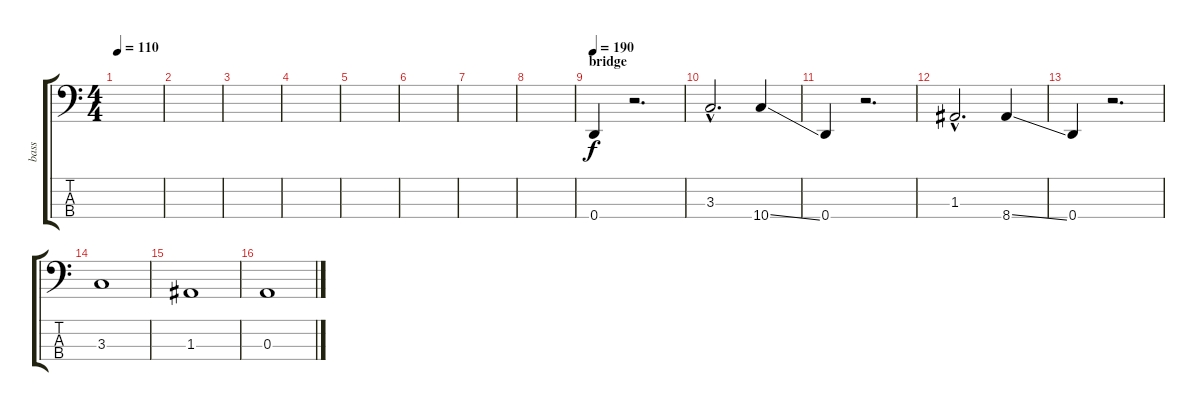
\track ("bass" "bass") {instrument electricbassfinger}
\staff {score tabs}
\tuning (G2 D2 A1 D1) {hide}
\ts (4 4)
\tempo 110
\clef f4
\ks c
|
|
|
|
|
|
|
|
\section ("" "bridge")
\tempo 190
0.4.4 r.2{d} |
3.3{hac}.2{d} 10.4{ss}.4 |
0.4.4 r.2{d} |
1.3{hac}.2{d} 8.4{ss}.4 |
0.4.4 r.2{d} |
3.3.1 |
1.3.1 |
0.3.1
